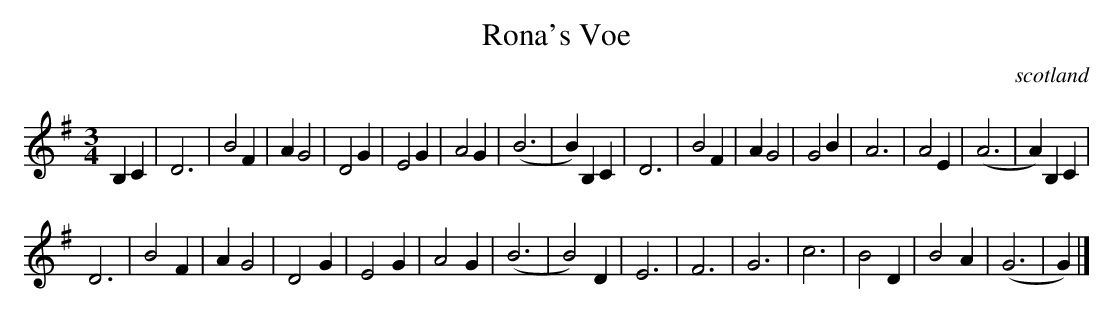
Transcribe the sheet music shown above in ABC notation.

X:1
T:Rona's Voe
O:scotland
M:3/4
L:1/4
K:G
B,C|\
D3 |B2 F|A G2|D2 G|E2 G|A2 G|(B3|B) B,C|\
D3 |B2 F|A G2|G2 B|A3  |A2 E|(A3|A) B,C|
D3 |B2 F|A G2|D2 G|E2 G|A2 G|(B3|B2) D|\
E3 |F3  |G3  |c3  |B2 D|B2 A|(G3|G)|]
